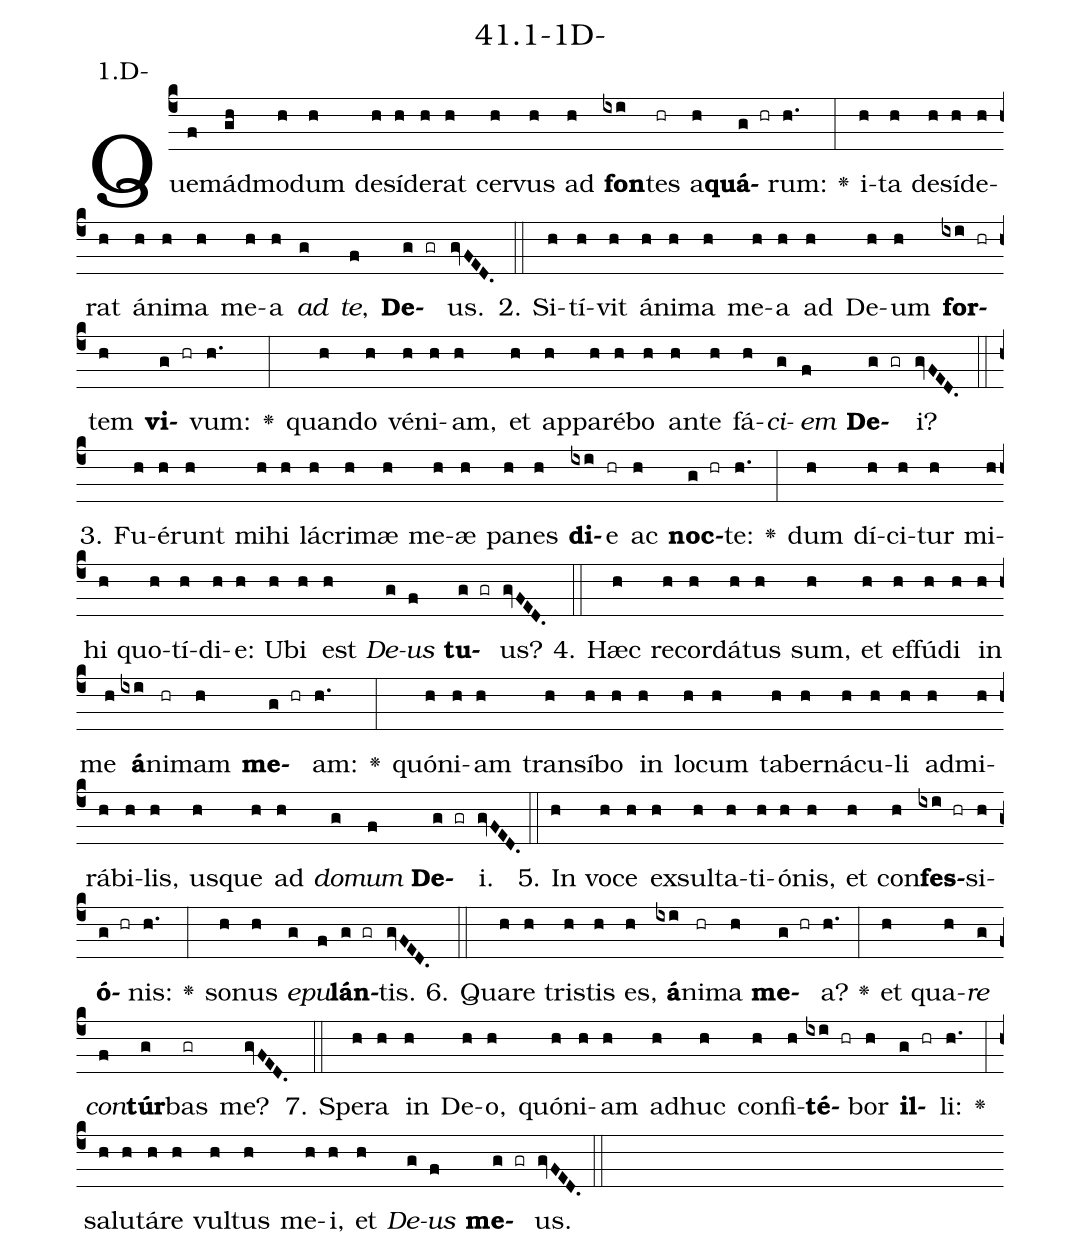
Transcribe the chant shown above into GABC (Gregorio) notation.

name: 41.1-1D-;
annotation: 1.D-;
%%
(c4)Quem(f)ád(gh)mo(h)dum(h) de(h)sí(h)de(h)rat(h) cer(h)vus(h) ad(h) <b>fon</b>(ixi)tes(hr) a(h)<b>quá</b>(g hr)rum:(h.) <v>\greheightstar</v>(:) i(h)ta(h) de(h)sí(h)de(h)rat(h) á(h)ni(h)ma(h) me(h)a(h) <i>ad</i>(g) <i>te</i>,(f) <b>De</b>(g gr)us.(gvFED.) (::)
2. Si(h)tí(h)vit(h) á(h)ni(h)ma(h) me(h)a(h) ad(h) De(h)um(h) <b>for</b>(ixi hr)tem(h) <b>vi</b>(g hr)vum:(h.) <v>\greheightstar</v>(:) quan(h)do(h) vé(h)ni(h)am,(h) et(h) ap(h)pa(h)ré(h)bo(h) an(h)te(h) fá(h)<i>ci</i>(g)<i>em</i>(f) <b>De</b>(g gr)i?(gvFED.) (::)
3. Fu(h)é(h)runt(h) mi(h)hi(h) lá(h)cri(h)mæ(h) me(h)æ(h) pa(h)nes(h) <b>di</b>(ixi)e(hr) ac(h) <b>noc</b>(g hr)te:(h.) <v>\greheightstar</v>(:) dum(h) dí(h)ci(h)tur(h) mi(h)hi(h) quo(h)tí(h)di(h)e:(h) U(h)bi(h) est(h) <i>De</i>(g)<i>us</i>(f) <b>tu</b>(g gr)us?(gvFED.) (::)
4. Hæc(h) re(h)cor(h)dá(h)tus(h) sum,(h) et(h) ef(h)fú(h)di(h) in(h) me(h) <b>á</b>(ixi)ni(hr)mam(h) <b>me</b>(g hr)am:(h.) <v>\greheightstar</v>(:) quón(h)i(h)am(h) trans(h)í(h)bo(h) in(h) lo(h)cum(h) ta(h)ber(h)ná(h)cu(h)li(h) ad(h)mi(h)rá(h)bi(h)lis,(h) us(h)que(h) ad(h) <i>do</i>(g)<i>mum</i>(f) <b>De</b>(g gr)i.(gvFED.) (::)
5. In(h) vo(h)ce(h) ex(h)sul(h)ta(h)ti(h)ó(h)nis,(h) et(h) con(h)<b>fes</b>(ixi hr)si(h)<b>ó</b>(g hr)nis:(h.) <v>\greheightstar</v>(:) so(h)nus(h) <i>e</i>(g)<i>pu</i>(f)<b>lán</b>(g gr)tis.(gvFED.) (::)
6. Qua(h)re(h) tris(h)tis(h) es,(h) <b>á</b>(ixi)ni(hr)ma(h) <b>me</b>(g hr)a?(h.) <v>\greheightstar</v>(:) et(h) qua(h)<i>re</i>(g) <i>con</i>(f)<b>túr</b>(g)bas(gr) me?(gvFED.) (::)
7. Spe(h)ra(h) in(h) De(h)o,(h) quón(h)i(h)am(h) ad(h)huc(h) con(h)fi(h)<b>té</b>(ixi hr)bor(h) <b>il</b>(g hr)li:(h.) <v>\greheightstar</v>(:) sa(h)lu(h)tá(h)re(h) vul(h)tus(h) me(h)i,(h) et(h) <i>De</i>(g)<i>us</i>(f) <b>me</b>(g gr)us.(gvFED.) (::)
